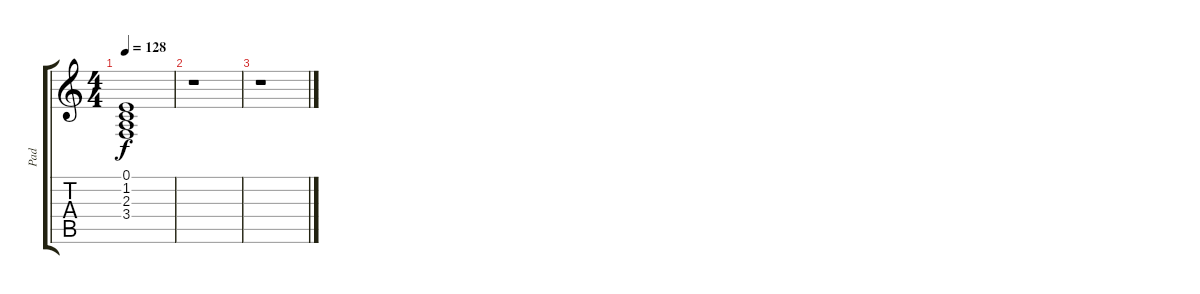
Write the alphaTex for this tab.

\track ("Pad" "Pad") {instrument pad2warm}
\staff {score tabs}
\tuning (E4 B3 G3 D3 A2 E2) {hide}
\ts (4 4)
\tempo 128
\clef g2
\ks c
(0.1{t} 1.2{t} 2.3{t} 3.4{t}).1{dy f} |
r.1 |
r.1
